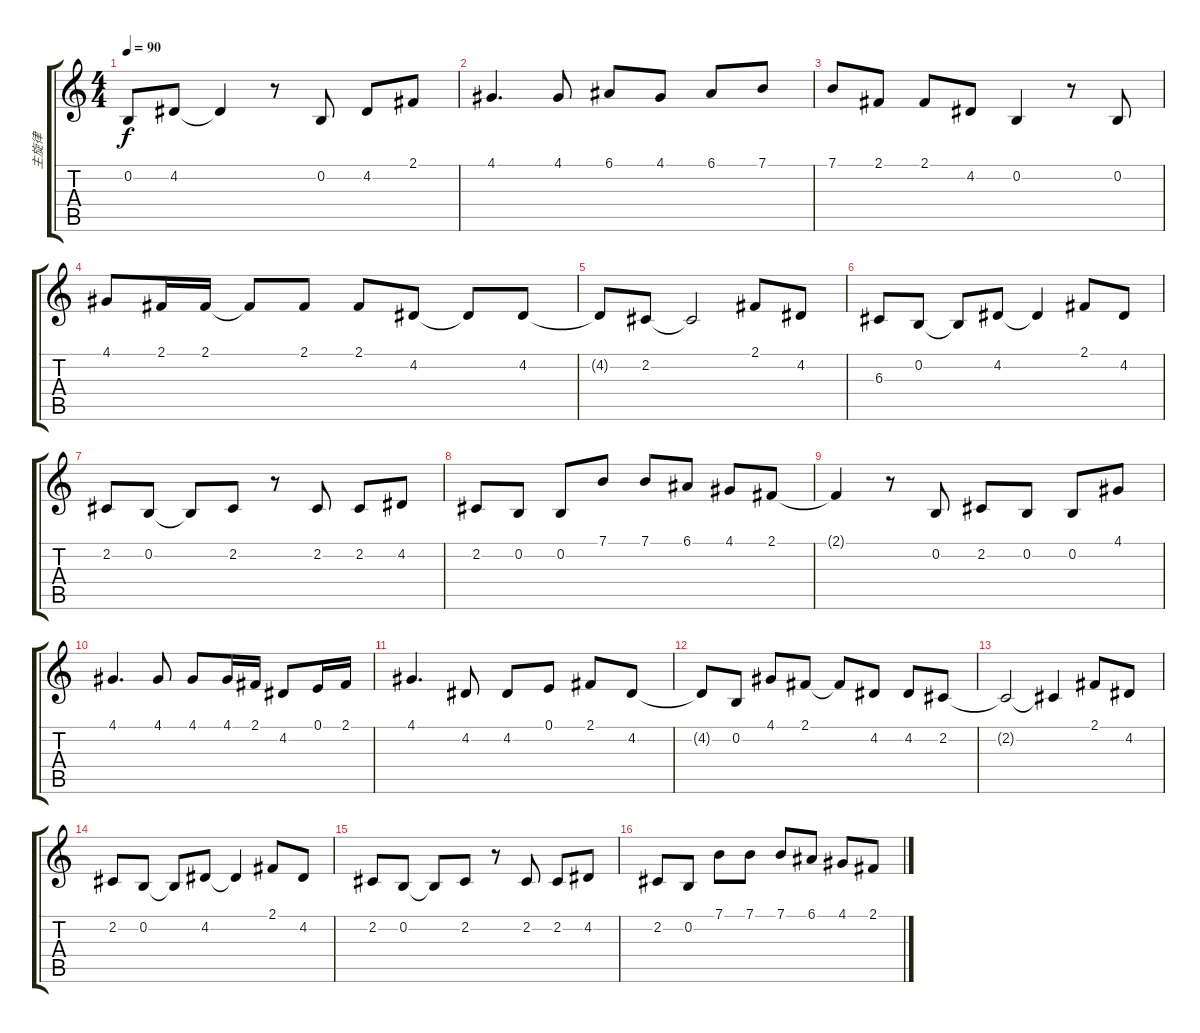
\track ("主旋律" "主旋律") {instrument pad8sweep}
\staff {score tabs}
\tuning (E4 B3 G3 D3 A2 E2) {hide}
\ts (4 4)
\tempo 90
\clef g2
\ks c
0.2{t}.8{dy f} 4.2.8 4.2{t}.4 r.8 0.2.8 4.2.8 2.1.8 |
4.1.4{d} 4.1.8 6.1.8 4.1.8 6.1.8 7.1.8 |
7.1.8 2.1.8 2.1.8 4.2.8 0.2.4 r.8 0.2.8 |
4.1.8 2.1.16 2.1.16 2.1{t}.8 2.1.8 2.1.8 4.2.8 4.2{t}.8 4.2.8 |
4.2{t}.8 2.2.8 2.2{t}.2 2.1.8 4.2.8 |
6.3.8 0.2.8 0.2{t}.8 4.2.8 4.2{t}.4 2.1.8 4.2.8 |
2.2.8 0.2.8 0.2{t}.8 2.2.8 r.8 2.2.8 2.2.8 4.2.8 |
2.2.8 0.2.8 0.2.8 7.1.8 7.1.8 6.1.8 4.1.8 2.1.8 |
2.1{t}.4 r.8 0.2.8 2.2.8 0.2.8 0.2.8 4.1.8 |
4.1.4{d} 4.1.8 4.1.8 4.1.16 2.1.16 4.2.8 0.1.16 2.1.16 |
4.1.4{d} 4.2.8 4.2.8 0.1.8 2.1.8 4.2.8 |
4.2{t}.8 0.2.8 4.1.8 2.1.8 2.1{t}.8 4.2.8 4.2.8 2.2.8 |
2.2{t}.2 2.2{t}.4 2.1.8 4.2.8 |
2.2.8 0.2.8 0.2{t}.8 4.2.8 4.2{t}.4 2.1.8 4.2.8 |
2.2.8 0.2.8 0.2{t}.8 2.2.8 r.8 2.2.8 2.2.8 4.2.8 |
2.2.8 0.2.8 7.1.8 7.1.8 7.1.8 6.1.8 4.1.8 2.1.8
